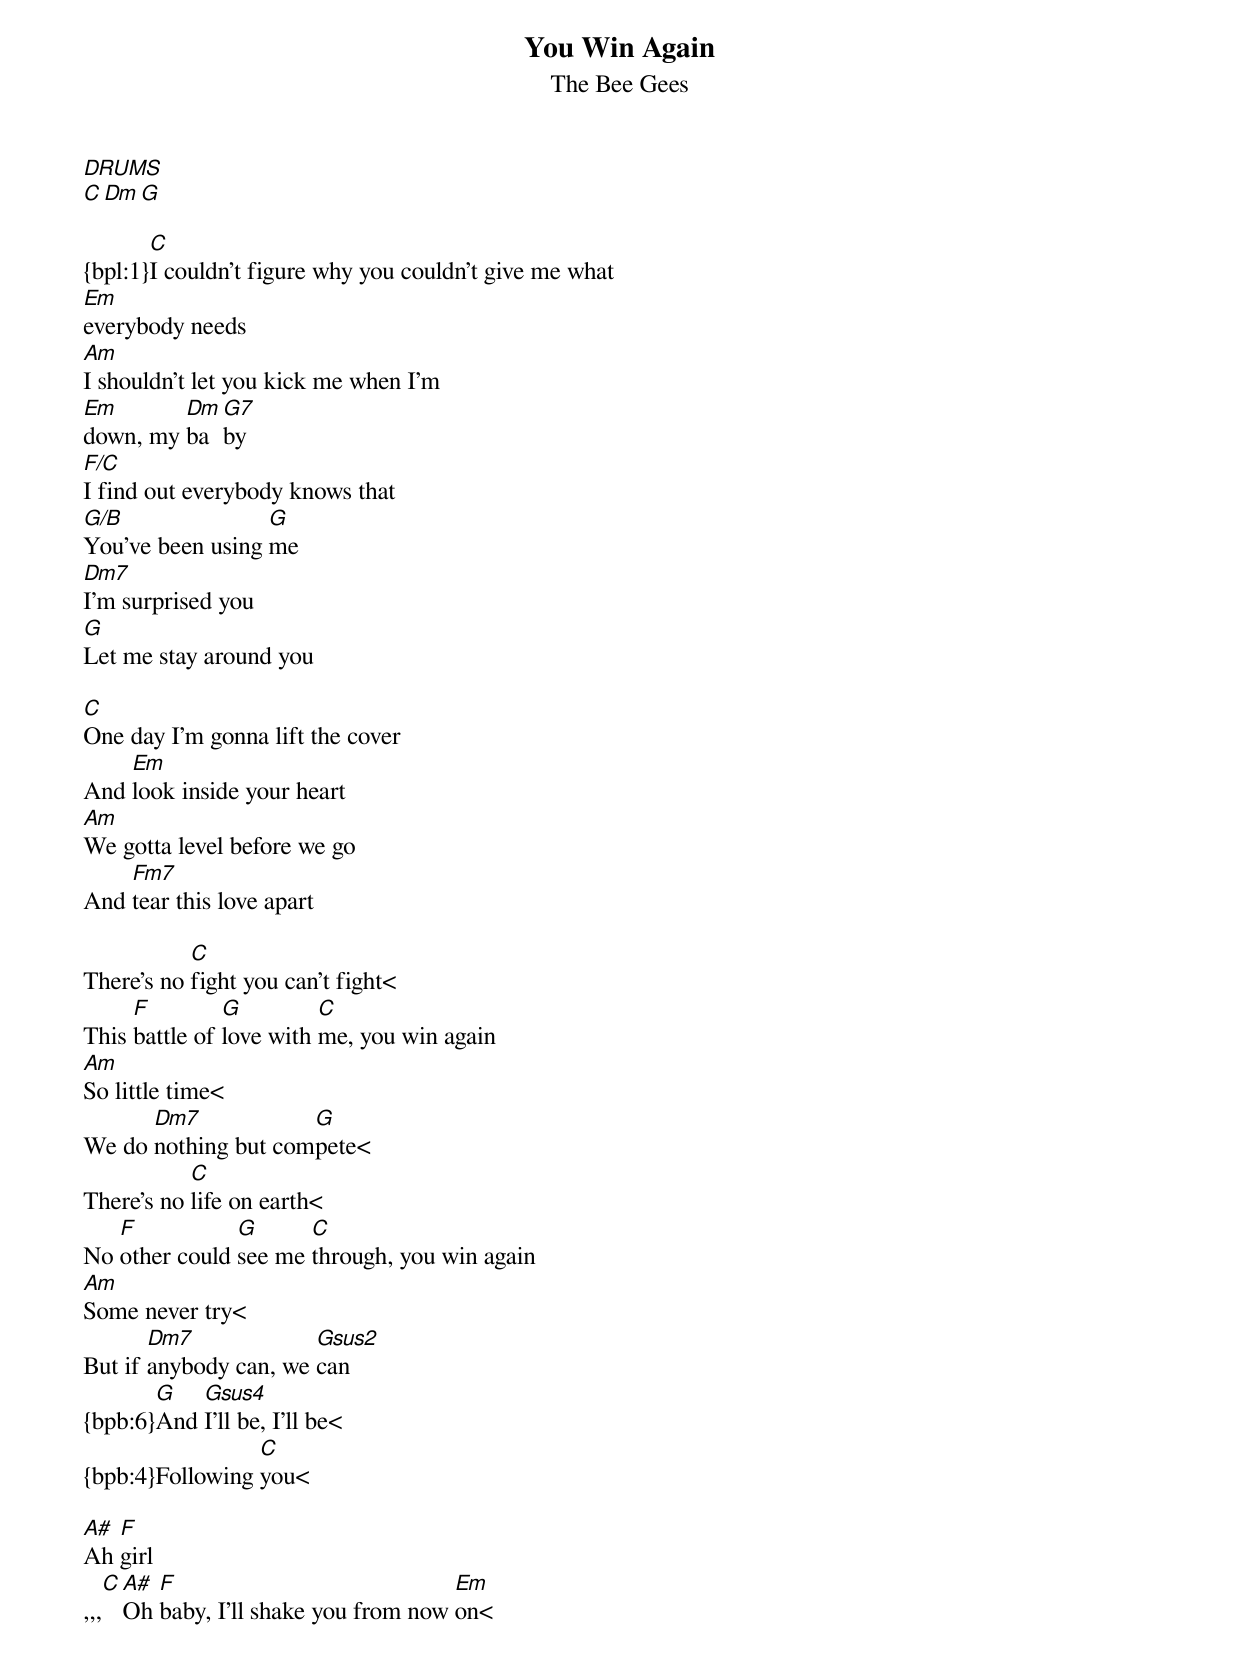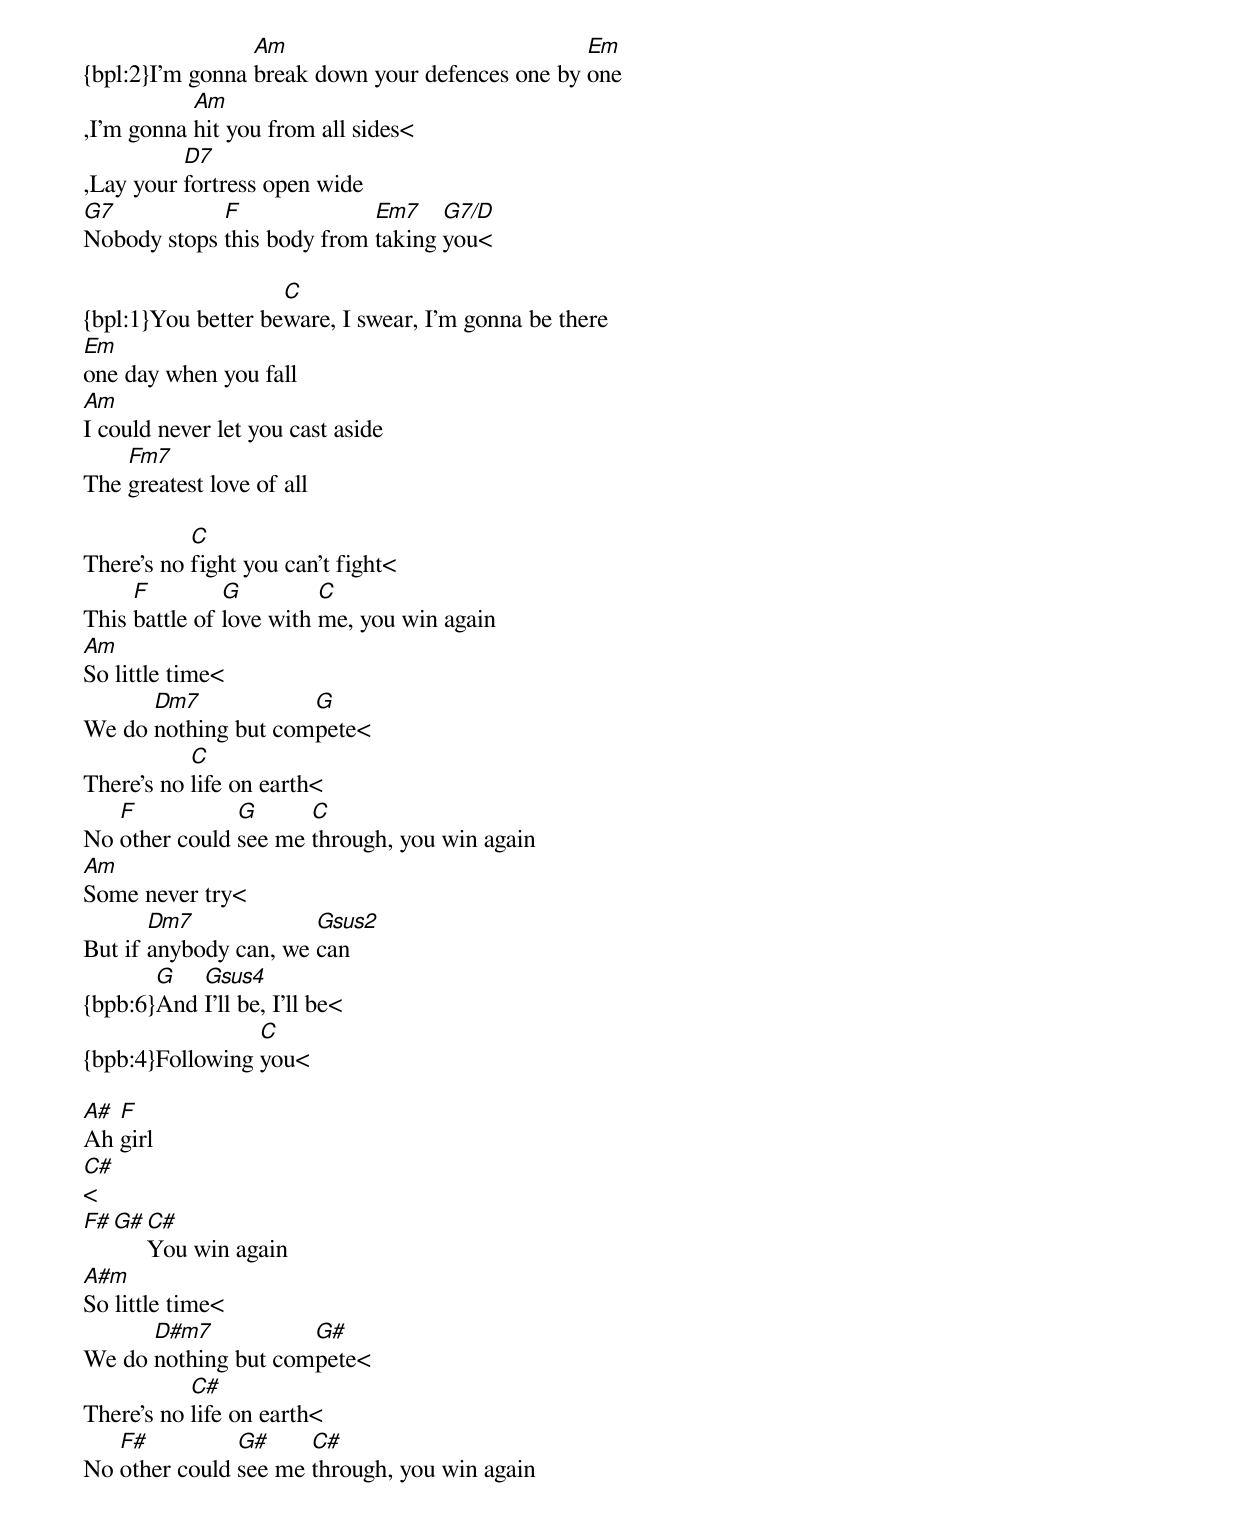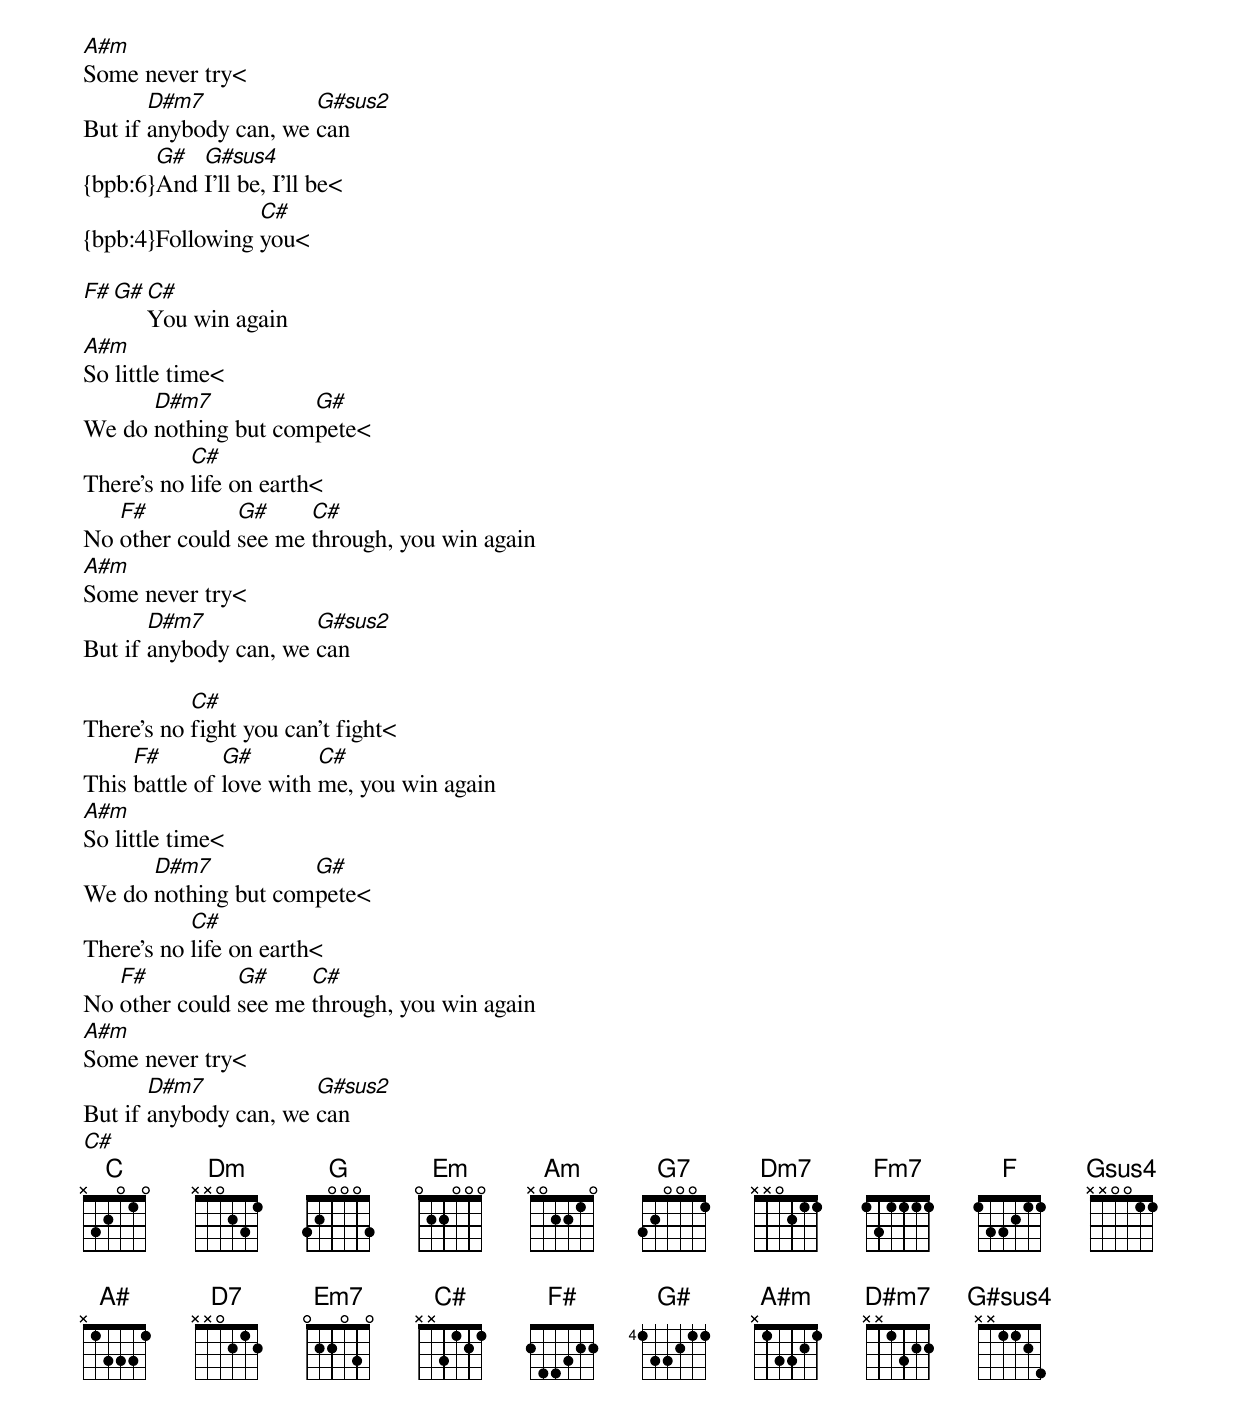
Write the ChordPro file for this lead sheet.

{t:You Win Again}
{st:The Bee Gees}
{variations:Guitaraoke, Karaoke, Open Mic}
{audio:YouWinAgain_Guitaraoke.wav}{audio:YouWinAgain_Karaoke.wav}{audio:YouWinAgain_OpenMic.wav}
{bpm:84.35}

[DRUMS]
[C][Dm][G]

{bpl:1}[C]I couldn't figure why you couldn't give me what
[Em]everybody needs
[Am]I shouldn't let you kick me when I'm
[Em]down, my [Dm]ba[G7]by
[F/C]I find out everybody knows that
[G/B]You've been using [G]me
[Dm7]I'm surprised you
[G]Let me stay around you

[C]One day I'm gonna lift the cover
And [Em]look inside your heart
[Am]We gotta level before we go
And [Fm7]tear this love apart

There's no [C]fight you can't fight<
This [F]battle of [G]love with [C]me, you win again
[Am]So little time<
We do [Dm7]nothing but com[G]pete<
There's no [C]life on earth<
No [F]other could [G]see me [C]through, you win again
[Am]Some never try<
But if [Dm7]anybody can, we [Gsus2]can
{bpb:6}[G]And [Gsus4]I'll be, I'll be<
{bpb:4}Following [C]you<

[A#]Ah [F]girl
,,,[C][A#]Oh [F]baby, I’ll shake you from now [Em]on<
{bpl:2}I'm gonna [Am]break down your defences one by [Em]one
,I'm gonna [Am]hit you from all sides<
,Lay your [D7]fortress open wide
[G7]Nobody stops [F]this body from [Em7]taking [G7/D]you<

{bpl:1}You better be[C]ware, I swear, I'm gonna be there
[Em]one day when you fall
[Am]I could never let you cast aside
The [Fm7]greatest love of all

There's no [C]fight you can't fight<
This [F]battle of [G]love with [C]me, you win again
[Am]So little time<
We do [Dm7]nothing but com[G]pete<
There's no [C]life on earth<
No [F]other could [G]see me [C]through, you win again
[Am]Some never try<
But if [Dm7]anybody can, we [Gsus2]can
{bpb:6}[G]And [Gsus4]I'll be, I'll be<
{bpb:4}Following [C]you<

[A#]Ah [F]girl
[C#]<
[F#][G#][C#]You win again
[A#m]So little time<
We do [D#m7]nothing but com[G#]pete<
There's no [C#]life on earth<
No [F#]other could [G#]see me [C#]through, you win again
[A#m]Some never try<
But if [D#m7]anybody can, we [G#sus2]can
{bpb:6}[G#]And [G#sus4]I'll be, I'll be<
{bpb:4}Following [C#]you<

[F#][G#][C#]You win again
[A#m]So little time<
We do [D#m7]nothing but com[G#]pete<
There's no [C#]life on earth<
No [F#]other could [G#]see me [C#]through, you win again
[A#m]Some never try<
But if [D#m7]anybody can, we [G#sus2]can

There's no [C#]fight you can't fight<
This [F#]battle of [G#]love with [C#]me, you win again
[A#m]So little time<
We do [D#m7]nothing but com[G#]pete<
There's no [C#]life on earth<
No [F#]other could [G#]see me [C#]through, you win again
[A#m]Some never try<
But if [D#m7]anybody can, we [G#sus2]can
[C#]
